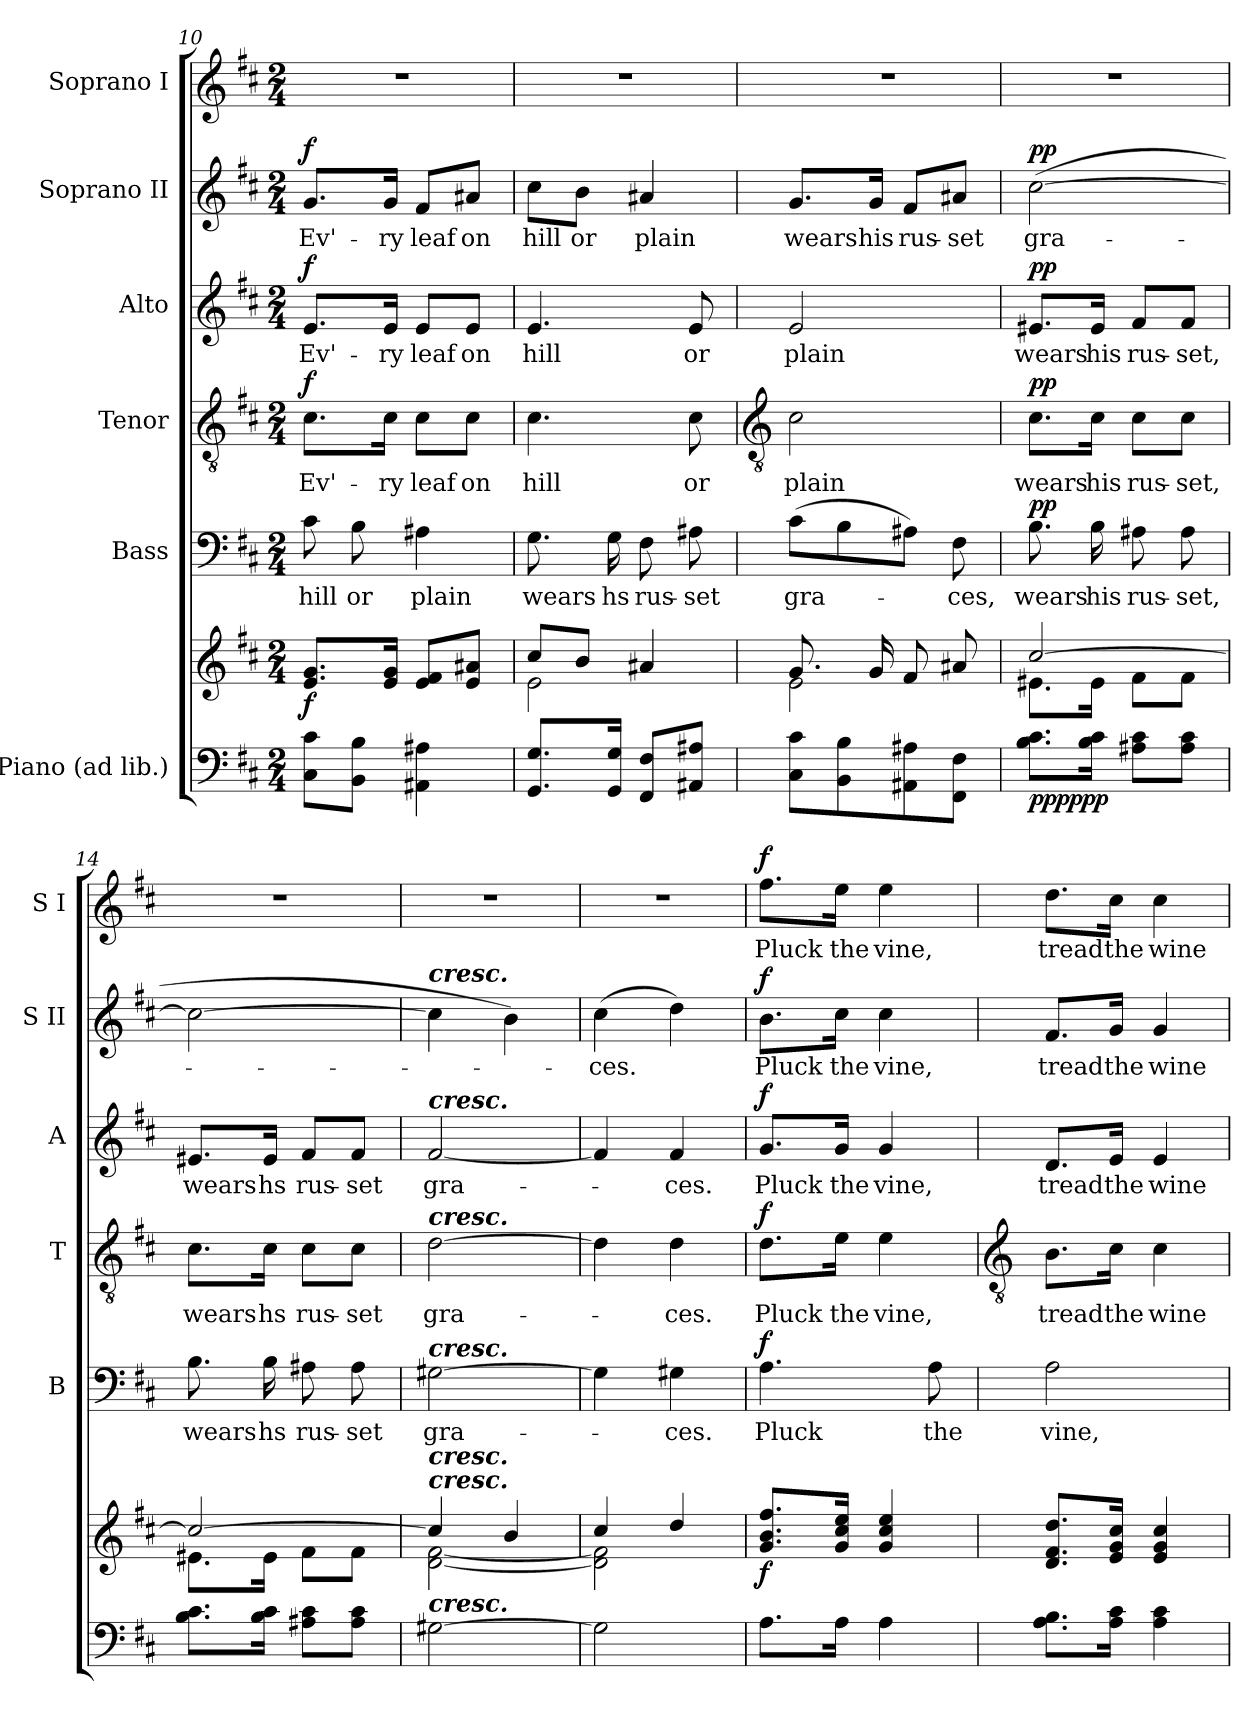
**kern	**kern	**dynam	**kern	**text	**dynam	**kern	**text	**dynam	**kern	**text	**dynam	**kern	**text	**dynam	**kern	**text	**dynam
*part6	*part6	*part6	*part5	*part5	*part5	*part4	*part4	*part4	*part3	*part3	*part3	*part2	*part2	*part2	*part1	*part1	*part1
*staff7	*staff6	*staff6/7	*staff5	*staff5	*staff5	*staff4	*staff4	*staff4	*staff3	*staff3	*staff3	*staff2	*staff2	*staff2	*staff1	*staff1	*staff1
*I"Piano (ad lib.)	*	*	*I"Bass	*	*	*I"Tenor	*	*	*I"Alto	*	*	*I"Soprano II	*	*	*I"Soprano I	*	*
*	*	*	*I'B	*	*	*I'T	*	*	*I'A	*	*	*I'S II	*	*	*I'S I	*	*
*clefF4	*clefG2	*	*clefF4	*	*	*clefGv2	*	*	*clefG2	*	*	*clefG2	*	*	*clefG2	*	*
*k[f#c#]	*k[f#c#]	*	*k[f#c#]	*	*	*k[f#c#]	*	*	*k[f#c#]	*	*	*k[f#c#]	*	*	*k[f#c#]	*	*
*D:	*D:	*	*D:	*	*	*D:	*	*	*D:	*	*	*D:	*	*	*D:	*	*
*M2/4	*M2/4	*	*M2/4	*	*	*M2/4	*	*	*M2/4	*	*	*M2/4	*	*	*M2/4	*	*
=10	=10	=10	=10	=10	=10	=10	=10	=10	=10	=10	=10	=10	=10	=10	=10	=10	=10
*	*^	*	*	*	*	*	*	*	*	*	*	*	*	*	*	*	*
!LO:N:vis=1	!	!LO:N:vis=1	!LO:DY:b	!	!LO:LY:b	!	!	!LO:LY:b	!LO:DY:b	!	!LO:LY:b	!LO:DY:b	!	!LO:LY:b	!LO:DY:b	!LO:N:vis=1	!	!
*^	*	*	*	*	*	*	*	*	*	*	*	*	*	*	*	*	*	*
2ryy	8C# 8c#L	8.e/ 8.g/L	2ryy	f	8c#	hill	.	8.c#\L	Ev'-	f	8.e/L	Ev'-	f	8.g/L	Ev'-	f	2r	.	.
!	!	!	!	!	!	!LO:LY:b	!	!	!	!	!	!	!	!	!	!	!	!	!
.	8BB 8BJ	.	.	.	8B	or	.	.	.	.	.	.	.	.	.	.	.	.	.
!	!	!	!	!	!	!	!	!	!LO:LY:b	!	!	!LO:LY:b	!	!	!LO:LY:b	!	!	!	!
.	.	16e/ 16g/J	.	.	.	.	.	16c#\Jk	-ry	.	16e/Jk	-ry	.	16g/Jk	-ry	.	.	.	.
!	!	!	!	!	!	!LO:LY:b	!	!	!LO:LY:b	!	!	!LO:LY:b	!	!	!LO:LY:b	!	!	!	!
.	4AA#X 4A#X	8e/ 8f#/L	.	.	4A#X	plain	.	8c#\L	leaf	.	8e/L	leaf	.	8f#/L	leaf	.	.	.	.
!	!	!	!	!	!	!	!	!	!LO:LY:b	!	!	!LO:LY:b	!	!	!LO:LY:b	!	!	!	!
.	.	8e/ 8a#X/J	.	.	.	.	.	8c#\J	on	.	8e/J	on	.	8a#X/J	on	.	.	.	.
*v	*v	*	*	*	*	*	*	*	*	*	*	*	*	*	*	*	*	*	*
=11	=11	=11	=11	=11	=11	=11	=11	=11	=11	=11	=11	=11	=11	=11	=11	=11	=11	=11
!	!	!	!	!	!LO:LY:b	!	!	!LO:LY:b	!	!	!LO:LY:b	!	!	!LO:LY:b	!	!LO:N:vis=1	!	!
8.GG 8.GL	8cc#/L	2e\	.	8.G	wears	.	4.c#	hill	.	4.e	hill	.	8cc#\L	hill	.	2r	.	.
!	!	!	!	!	!	!	!	!	!	!	!	!	!	!LO:LY:b	!	!	!	!
.	8b/J	.	.	.	.	.	.	.	.	.	.	.	8b\J	or	.	.	.	.
!	!	!	!	!	!LO:LY:b	!	!	!	!	!	!	!	!	!	!	!	!	!
16GG 16GJ	.	.	.	16G	hs	.	.	.	.	.	.	.	.	.	.	.	.	.
!	!	!	!	!	!LO:LY:b	!	!	!	!	!	!	!	!	!LO:LY:b	!	!	!	!
8FF# 8F#L	4a#X/	.	.	8F#	rus-	.	.	.	.	.	.	.	4a#X	plain	.	.	.	.
!	!	!	!	!	!LO:LY:b	!	!	!LO:LY:b	!	!	!LO:LY:b	!	!	!	!	!	!	!
8AA#X 8A#XJ	.	.	.	8A#X	-set	.	8c#	or	.	8e	or	.	.	.	.	.	.	.
!!LO:LB:g=z
=12	=12	=12	=12	=12	=12	=12	=12	=12	=12	=12	=12	=12	=12	=12	=12	=12	=12	=12
*	*	*	*	*	*	*	*clefGv2	*	*	*	*	*	*	*	*	*	*	*
!	!	!	!	!	!LO:LY:b	!	!	!LO:LY:b	!	!	!LO:LY:b	!	!	!LO:LY:b	!	!LO:N:vis=1	!	!
8C# 8c#L	8.g/L	2e\	.	(>8c#L	gra-	.	2c#	plain	.	2e	plain	.	8.g/L	wears	.	2r	.	.
8BB 8B	.	.	.	8B	.	.	.	.	.	.	.	.	.	.	.	.	.	.
!	!	!	!	!	!	!	!	!	!	!	!	!	!	!LO:LY:b	!	!	!	!
.	16g/L	.	.	.	.	.	.	.	.	.	.	.	16g/Jk	his	.	.	.	.
!	!	!	!	!	!	!	!	!	!	!	!	!	!	!LO:LY:b	!	!	!	!
8AA#X 8A#X	8f#/	.	.	8A#XJ)	.	.	.	.	.	.	.	.	8f#/L	rus-	.	.	.	.
!	!	!	!	!	!LO:LY:b	!	!	!	!	!	!	!	!	!LO:LY:b	!	!	!	!
8FF# 8F#J	8a#X/J	.	.	8F#	ces,	.	.	.	.	.	.	.	8a#X/J	-set	.	.	.	.
=13	=13	=13	=13	=13	=13	=13	=13	=13	=13	=13	=13	=13	=13	=13	=13	=13	=13	=13
!	!	!	!LO:DY:b=2	!	!LO:LY:b	!	!	!LO:LY:b	!	!	!LO:LY:b	!	!	!LO:LY:b	!	!LO:N:vis=1	!	!
!	!	!	!LO:DY:n=1:b	!	!	!	!	!	!	!	!	!	!	!	!	!	!	!
!	!	!	!LO:DY:n=2:b	!	!	!LO:DY:b	!	!	!LO:DY:b	!	!	!LO:DY:b	!	!	!LO:DY:b	!	!	!
8.B 8.c#L	[2cc#/	8.e#X\L	pp pp pp	8.B	wears	pp	8.c#\L	wears	pp	8.e#X/L	wears	pp	(>[2cc#	gra-	pp	2r	.	.
!	!	!	!	!	!LO:LY:b	!	!	!LO:LY:b	!	!	!LO:LY:b	!	!	!	!	!	!	!
16B 16c#J	.	16e#\J	.	16B	his	.	16c#\Jk	his	.	16e#/Jk	his	.	.	.	.	.	.	.
!	!	!	!	!	!LO:LY:b	!	!	!LO:LY:b	!	!	!LO:LY:b	!	!	!	!	!	!	!
8A#X 8c#L	.	8f#\L	.	8A#X	rus-	.	8c#\L	rus-	.	8f#/L	rus-	.	.	.	.	.	.	.
!	!	!	!	!	!LO:LY:b	!	!	!LO:LY:b	!	!	!LO:LY:b	!	!	!	!	!	!	!
8A# 8c#J	.	8f#\J	.	8A#	-set,	.	8c#\J	-set,	.	8f#/J	-set,	.	.	.	.	.	.	.
=14	=14	=14	=14	=14	=14	=14	=14	=14	=14	=14	=14	=14	=14	=14	=14	=14	=14	=14
!	!	!	!	!	!LO:LY:b	!	!	!LO:LY:b	!	!	!LO:LY:b	!	!	!	!	!LO:N:vis=1	!	!
8.B 8.c#L	2cc#/_	8.e#X\L	.	8.B	wears	.	8.c#\L	wears	.	8.e#X/L	wears	.	2cc#_	.	.	2r	.	.
!	!	!	!	!	!LO:LY:b	!	!	!LO:LY:b	!	!	!LO:LY:b	!	!	!	!	!	!	!
16B 16c#J	.	16e#\J	.	16B	hs	.	16c#\Jk	hs	.	16e#/Jk	hs	.	.	.	.	.	.	.
!	!	!	!	!	!LO:LY:b	!	!	!LO:LY:b	!	!	!LO:LY:b	!	!	!	!	!	!	!
8A#X 8c#L	.	8f#\L	.	8A#X	rus-	.	8c#\L	rus-	.	8f#/L	rus-	.	.	.	.	.	.	.
!	!	!	!	!	!LO:LY:b	!	!	!LO:LY:b	!	!	!LO:LY:b	!	!	!	!	!	!	!
8A# 8c#J	.	8f#\J	.	8A#	-set	.	8c#\J	-set	.	8f#/J	-set	.	.	.	.	.	.	.
=15	=15	=15	=15	=15	=15	=15	=15	=15	=15	=15	=15	=15	=15	=15	=15	=15	=15	=15
!	!	!	!	!	!	!	!	!	!	!	!	!	!LO:TX:a:Bi:t=cresc.	!	!	!	!	!
!	!	!	!	!	!	!	!	!	!	!LO:TX:a:Bi:t=cresc.	!	!	!	!	!	!	!	!
!	!	!	!	!	!	!	!LO:TX:a:Bi:t=cresc.	!	!	!	!	!	!	!	!	!	!	!
!	!	!	!	!LO:TX:a:Bi:t=cresc.	!	!	!	!	!	!	!	!	!	!	!	!	!	!
!	!LO:TX:a:Bi:t=cresc.	!	!	!	!	!	!	!	!	!	!	!	!	!	!	!	!	!
!	!LO:TX:a:Bi:t=cresc.	!	!	!	!	!	!	!	!	!	!	!	!	!	!	!	!	!
!LO:TX:a:Bi:t=cresc.	!	!	!	!	!	!	!	!	!	!	!	!	!	!	!	!	!	!
!	!	!	!	!	!LO:LY:b	!	!	!LO:LY:b	!	!	!LO:LY:b	!	!	!	!	!LO:N:vis=1	!	!
[2G#X	4cc#/]	[2d\ [2f#\	.	[2G#X	gra-	.	[2d	gra-	.	[2f#	gra-	.	4cc#]	.	.	2r	.	.
.	4b/	.	.	.	.	.	.	.	.	.	.	.	4b)	.	.	.	.	.
=16	=16	=16	=16	=16	=16	=16	=16	=16	=16	=16	=16	=16	=16	=16	=16	=16	=16	=16
!	!	!	!	!	!	!	!	!	!	!	!	!	!	!LO:LY:b	!	!LO:N:vis=1	!	!
2G#]	4cc#/	2d\] 2f#\]	.	4G#]	.	.	4d]	.	.	4f#]	.	.	(>4cc#	ces.	.	2r	.	.
!	!	!	!	!	!LO:LY:b	!	!	!LO:LY:b	!	!	!LO:LY:b	!	!	!	!	!	!	!
.	4dd/	.	.	4G#	ces.	.	4d	ces.	.	4f#	ces.	.	4dd)	.	.	.	.	.
=17	=17	=17	=17	=17	=17	=17	=17	=17	=17	=17	=17	=17	=17	=17	=17	=17	=17	=17
!	!	!LO:N:vis=1	!LO:DY:b	!	!LO:LY:b	!LO:DY:b	!	!LO:LY:b	!LO:DY:b	!	!LO:LY:b	!LO:DY:b	!	!LO:LY:b	!LO:DY:b	!	!LO:LY:b	!LO:DY:b
8.AL	8.g/ 8.b/ 8.ff#/L	2ryy	f	4.A	Pluck	f	8.d\L	Pluck	f	8.g/L	Pluck	f	8.b\L	Pluck	f	8.ff#\L	Pluck	f
!	!	!	!	!	!	!	!	!LO:LY:b	!	!	!LO:LY:b	!	!	!LO:LY:b	!	!	!LO:LY:b	!
16AJ	16g/ 16cc#/ 16ee/J	.	.	.	.	.	16e\Jk	the	.	16g/Jk	the	.	16cc#\Jk	the	.	16ee\Jk	the	.
!	!	!	!	!	!	!	!	!LO:LY:b	!	!	!LO:LY:b	!	!	!LO:LY:b	!	!	!LO:LY:b	!
4A	4g/ 4cc#/ 4ee/	.	.	.	.	.	4e	vine,	.	4g	vine,	.	4cc#	vine,	.	4ee	vine,	.
!	!	!	!	!	!LO:LY:b	!	!	!	!	!	!	!	!	!	!	!	!	!
.	.	.	.	8A	the	.	.	.	.	.	.	.	.	.	.	.	.	.
!!LO:LB:g=z
=18	=18	=18	=18	=18	=18	=18	=18	=18	=18	=18	=18	=18	=18	=18	=18	=18	=18	=18
*	*	*	*	*	*	*	*clefGv2	*	*	*	*	*	*	*	*	*	*	*
!	!	!LO:N:vis=1	!	!	!LO:LY:b	!	!	!LO:LY:b	!	!	!LO:LY:b	!	!	!LO:LY:b	!	!	!LO:LY:b	!
8.A 8.BL	8.d/ 8.f#/ 8.dd/L	2ryy	.	2A	vine,	.	8.B\L	tread	.	8.d/L	tread	.	8.f#/L	tread	.	8.dd\L	tread	.
!	!	!	!	!	!	!	!	!LO:LY:b	!	!	!LO:LY:b	!	!	!LO:LY:b	!	!	!LO:LY:b	!
16A 16c#J	16e/ 16g/ 16cc#/J	.	.	.	.	.	16c#\Jk	the	.	16e/Jk	the	.	16g/Jk	the	.	16cc#\Jk	the	.
!	!	!	!	!	!	!	!	!LO:LY:b	!	!	!LO:LY:b	!	!	!LO:LY:b	!	!	!LO:LY:b	!
4A 4c#	4e/ 4g/ 4cc#/	.	.	.	.	.	4c#	wine	.	4e	wine	.	4g	wine	.	4cc#	wine	.
*	*v	*v	*	*	*	*	*	*	*	*	*	*	*	*	*	*	*	*
=	=	=	=	=	=	=	=	=	=	=	=	=	=	=	=	=	=
*-	*-	*-	*-	*-	*-	*-	*-	*-	*-	*-	*-	*-	*-	*-	*-	*-	*-
